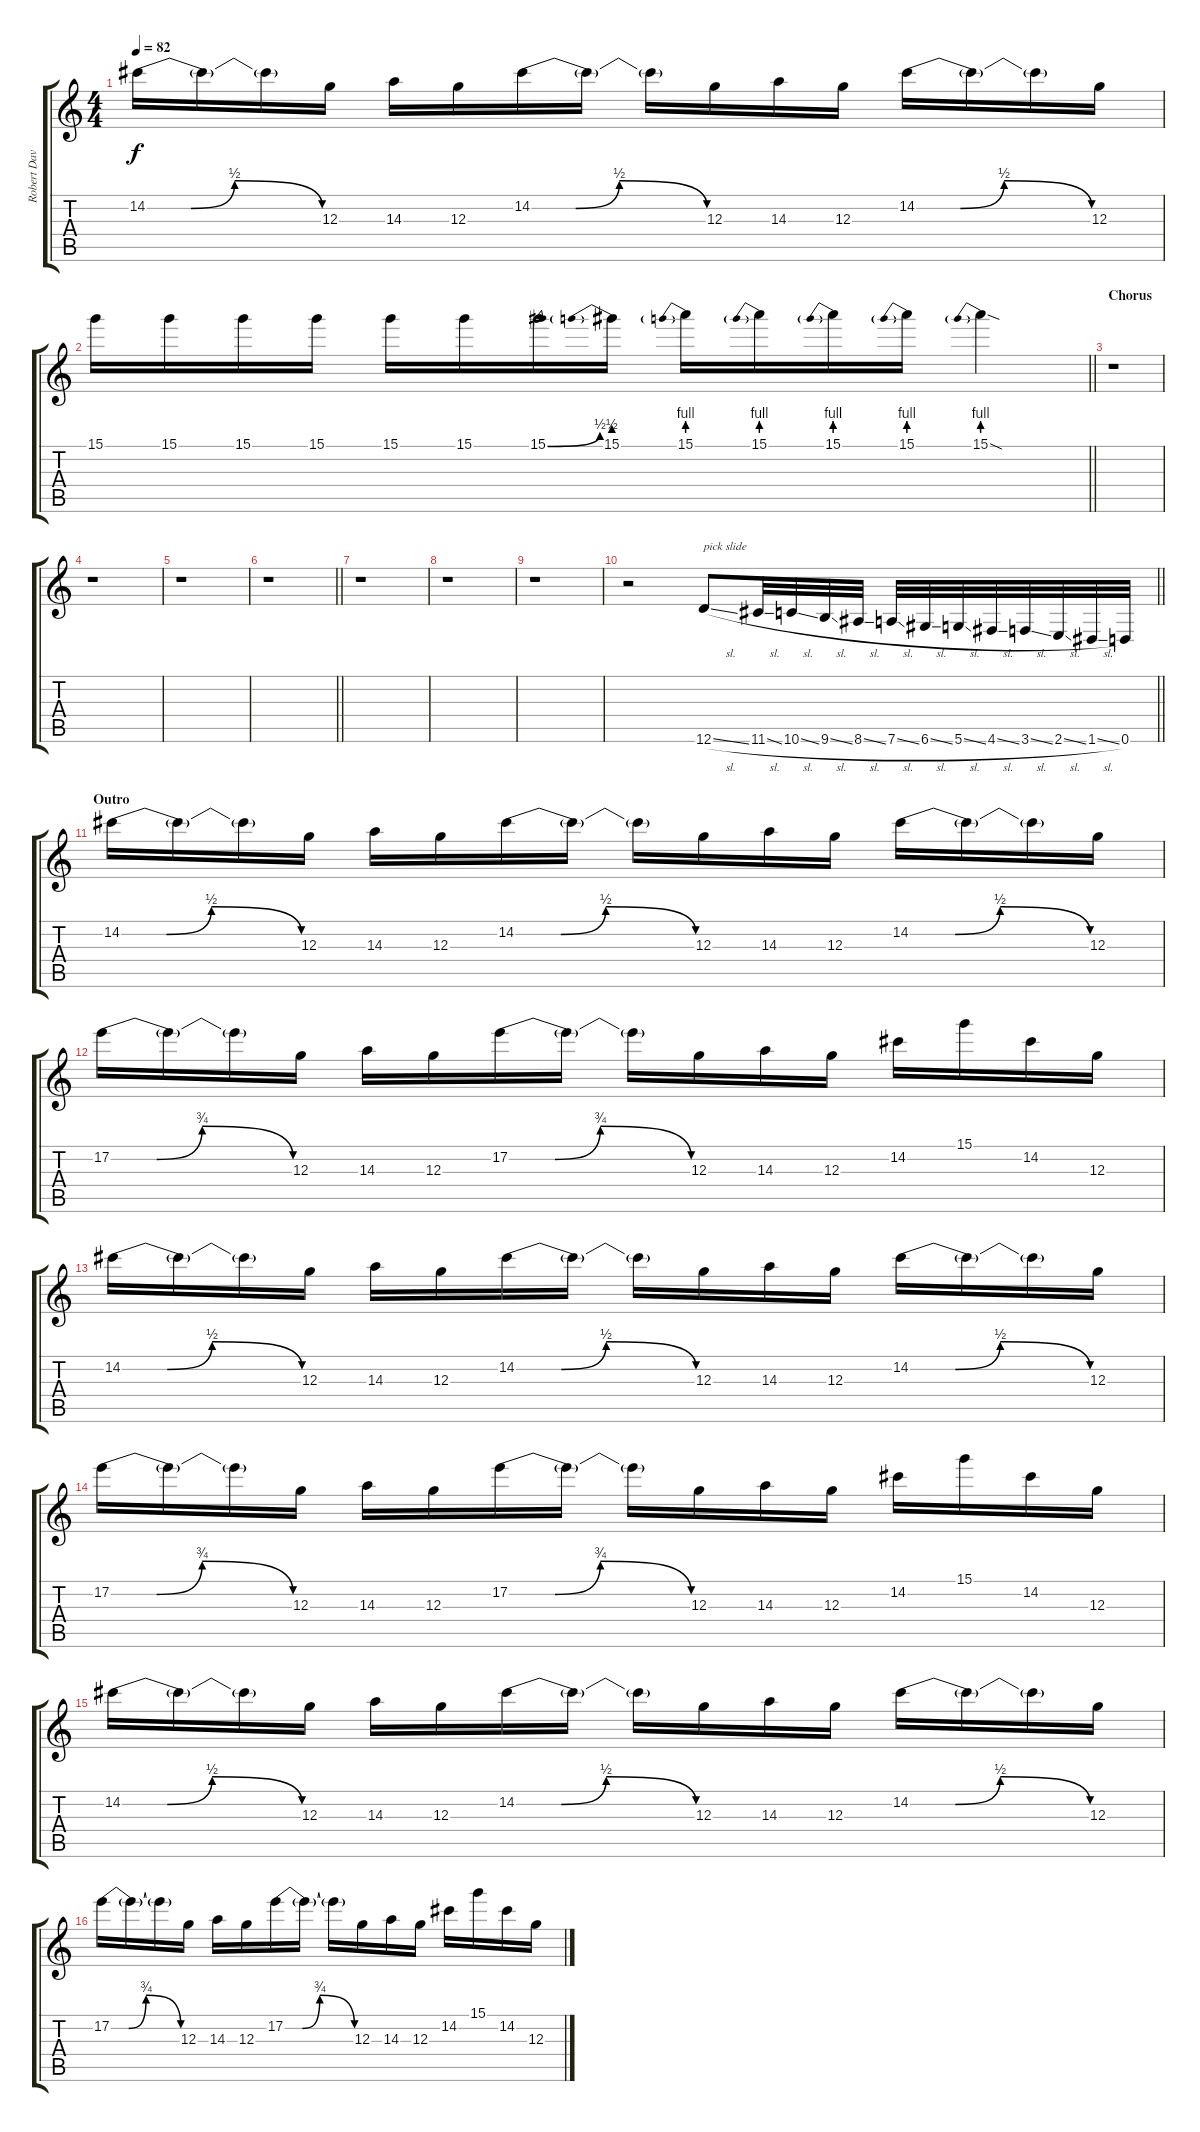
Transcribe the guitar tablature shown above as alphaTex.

\track ("Robert Davis (Lead Guitar)" "Robert Dav") {instrument overdrivenguitar}
\staff {score tabs}
\tuning (E4 B3 G3 D3 A2 D2) {hide}
\ts (4 4)
\tempo 82
\clef g2
\ks c
14.2{be (custom 0 0 15 0 30 2 60 0)}.16{dy f} 14.2{t}.16 14.2{t}.16 12.3.16 14.3.16 12.3.16 14.2{be (custom 0 0 15 0 30 2 60 0)}.16 14.2{t}.16 14.2{t}.16 12.3.16 14.3.16 12.3.16 14.2{be (custom 0 0 15 0 30 2 60 0)}.16 14.2{t}.16 14.2{t}.16 12.3.16 |
\barLineRight lightlight
15.1.16 15.1.16 15.1.16 15.1.16 15.1.16 15.1.16 15.1{be (bend 0 0 60 2)}.16 15.1{be (prebend 0 2 60 2)}.16 15.1{be (prebend 0 4 60 4)}.16 15.1{be (prebend 0 4 60 4)}.16 15.1{be (prebend 0 4 60 4)}.16 15.1{be (prebend 0 4 60 4)}.16 15.1{be (prebend 0 4 60 4) sod}.4 |
\section ("" "Chorus")
r.1 |
r.1 |
r.1 |
\barLineRight lightlight
r.1 |
r.1 |
r.1 |
r.1 |
\barLineRight lightlight
r.2 12.6{sl}.8{txt "pick slide" volume 16 instrument guitarfretnoise} 11.6{sl}.32 10.6{sl}.32 9.6{sl}.32 8.6{sl}.32 7.6{sl}.32 6.6{sl}.32 5.6{sl}.32 4.6{sl}.32 3.6{sl}.32 2.6{sl}.32 1.6{sl}.32 0.6.32 |
\section ("" "Outro")
14.2{be (custom 0 0 15 0 30 2 60 0)}.16{volume 16 instrument overdrivenguitar} 14.2{t}.16 14.2{t}.16 12.3.16 14.3.16 12.3.16 14.2{be (custom 0 0 15 0 30 2 60 0)}.16 14.2{t}.16 14.2{t}.16 12.3.16 14.3.16 12.3.16 14.2{be (custom 0 0 15 0 30 2 60 0)}.16 14.2{t}.16 14.2{t}.16 12.3.16 |
17.2{be (custom 0 0 15 0 30 3 60 0)}.16 17.2{t}.16 17.2{t}.16 12.3.16 14.3.16 12.3.16 17.2{be (custom 0 0 15 0 30 3 60 0)}.16 17.2{t}.16 17.2{t}.16 12.3.16 14.3.16 12.3.16 14.2.16 15.1.16 14.2.16 12.3.16 |
14.2{be (custom 0 0 15 0 30 2 60 0)}.16 14.2{t}.16 14.2{t}.16 12.3.16 14.3.16 12.3.16 14.2{be (custom 0 0 15 0 30 2 60 0)}.16 14.2{t}.16 14.2{t}.16 12.3.16 14.3.16 12.3.16 14.2{be (custom 0 0 15 0 30 2 60 0)}.16 14.2{t}.16 14.2{t}.16 12.3.16 |
17.2{be (custom 0 0 15 0 30 3 60 0)}.16 17.2{t}.16 17.2{t}.16 12.3.16 14.3.16 12.3.16 17.2{be (custom 0 0 15 0 30 3 60 0)}.16 17.2{t}.16 17.2{t}.16 12.3.16 14.3.16 12.3.16 14.2.16 15.1.16 14.2.16 12.3.16 |
14.2{be (custom 0 0 15 0 30 2 60 0)}.16 14.2{t}.16 14.2{t}.16 12.3.16 14.3.16 12.3.16 14.2{be (custom 0 0 15 0 30 2 60 0)}.16 14.2{t}.16 14.2{t}.16 12.3.16 14.3.16 12.3.16 14.2{be (custom 0 0 15 0 30 2 60 0)}.16 14.2{t}.16 14.2{t}.16 12.3.16 |
17.2{be (custom 0 0 15 0 30 3 60 0)}.16 17.2{t}.16 17.2{t}.16 12.3.16 14.3.16 12.3.16 17.2{be (custom 0 0 15 0 30 3 60 0)}.16 17.2{t}.16 17.2{t}.16 12.3.16 14.3.16 12.3.16 14.2.16 15.1.16 14.2.16 12.3.16
